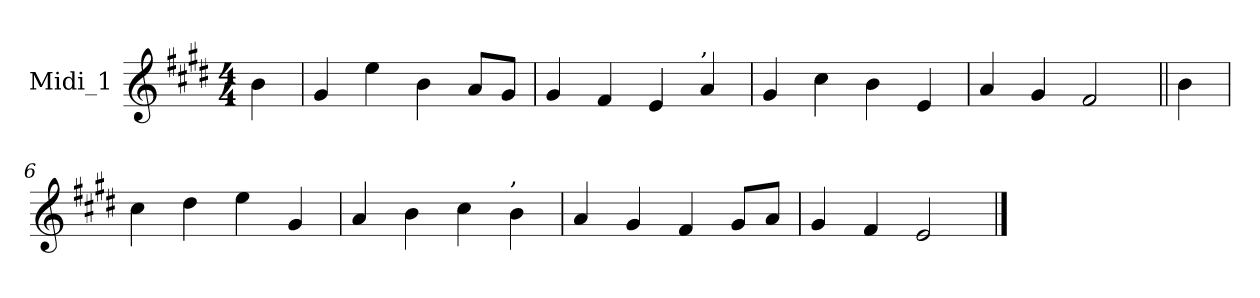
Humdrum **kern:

**kern
*part1
*staff1
*I"Midi_1
*clefG2
*k[f#c#g#d#]
*E:
*M4/4
=
4b
=1
4g#
4ee
4b
8aL
8g#J
=2
4g#
4f#
4e
!LO:TX:a:t=,
4a
=3
4g#
4cc#
4b
4e
=4
4a
4g#
2f#
!!LO:LB:g=z
=5||
4b
=6
4cc#
4dd#
4ee
4g#
=7
4a
4b
4cc#
!LO:TX:a:t=,
4b
=8
4a
4g#
4f#
8g#L
8aJ
=9
4g#
4f#
2e
==
*-
